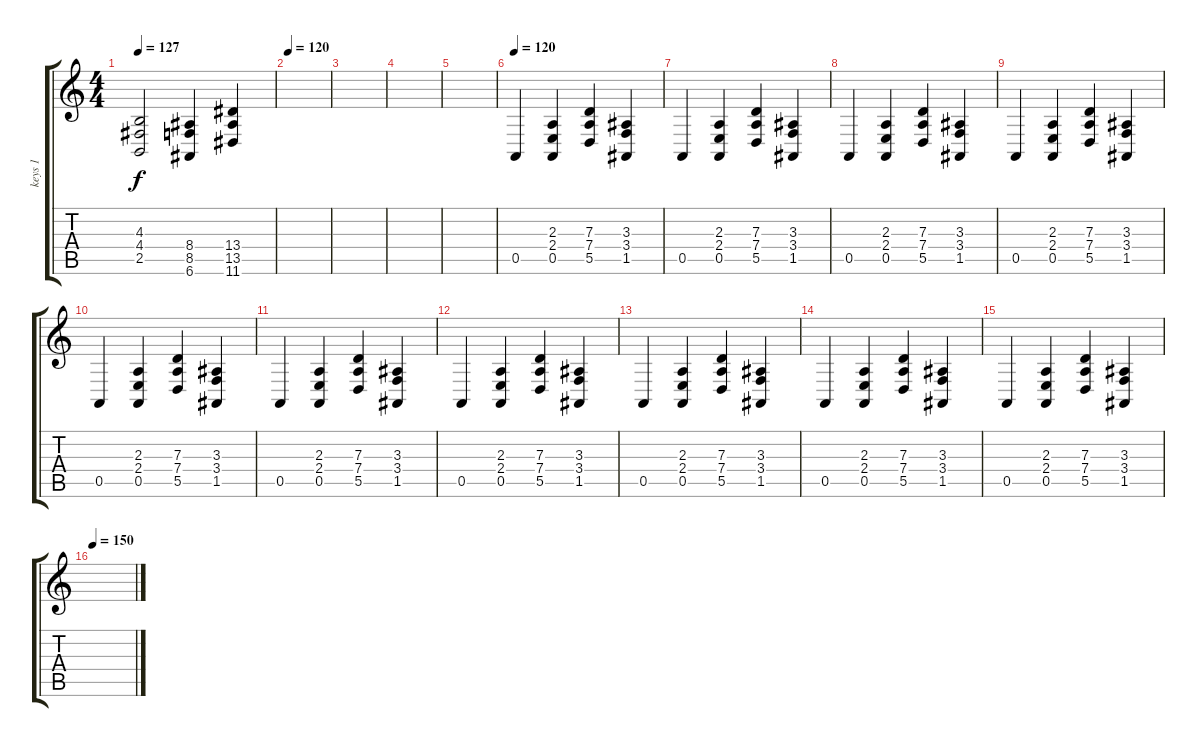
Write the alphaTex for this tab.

\track ("keys 1" "keys 1") {instrument stringensemble1}
\staff {score tabs}
\tuning (E4 B3 G3 D3 A2 E2) {hide}
\ts (4 4)
\tempo 127
\clef g2
\ks c
(4.3 4.4 2.5).2{dy f} (8.4 8.5 6.6).4 (13.4 13.5 11.6).4 |
\tempo 120
|
|
|
|
\tempo 120
0.5.4{volume 8} (2.3 2.4 0.5).4 (7.3 7.4 5.5).4 (3.3 3.4 1.5).4 |
0.5.4 (2.3 2.4 0.5).4 (7.3 7.4 5.5).4 (3.3 3.4 1.5).4 |
0.5.4 (2.3 2.4 0.5).4 (7.3 7.4 5.5).4 (3.3 3.4 1.5).4 |
0.5.4 (2.3 2.4 0.5).4 (7.3 7.4 5.5).4 (3.3 3.4 1.5).4 |
0.5.4 (2.3 2.4 0.5).4 (7.3 7.4 5.5).4 (3.3 3.4 1.5).4 |
0.5.4 (2.3 2.4 0.5).4 (7.3 7.4 5.5).4 (3.3 3.4 1.5).4 |
0.5.4 (2.3 2.4 0.5).4 (7.3 7.4 5.5).4 (3.3 3.4 1.5).4 |
0.5.4 (2.3 2.4 0.5).4 (7.3 7.4 5.5).4 (3.3 3.4 1.5).4 |
0.5.4 (2.3 2.4 0.5).4 (7.3 7.4 5.5).4 (3.3 3.4 1.5).4 |
0.5.4 (2.3 2.4 0.5).4 (7.3 7.4 5.5).4 (3.3 3.4 1.5).4 |
\tempo 150
